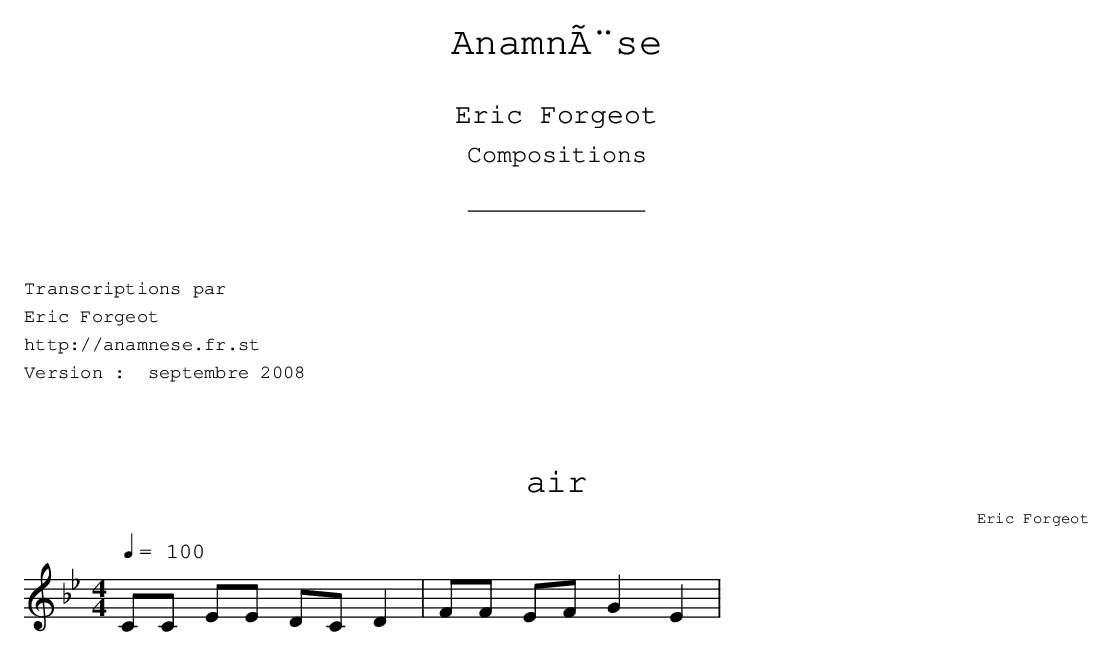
X:1
T:air
C:Eric Forgeot
M:4/4
L:1/8
Q:1/4=100
K:Bb
%%staves [ (1 | 2) | 3 | 4]
V:1
CC EE DC D2 | FF EF G2E2 |
V:2
K:Bb

V:3
K:Bb bass

V:4
K:Bb bass
